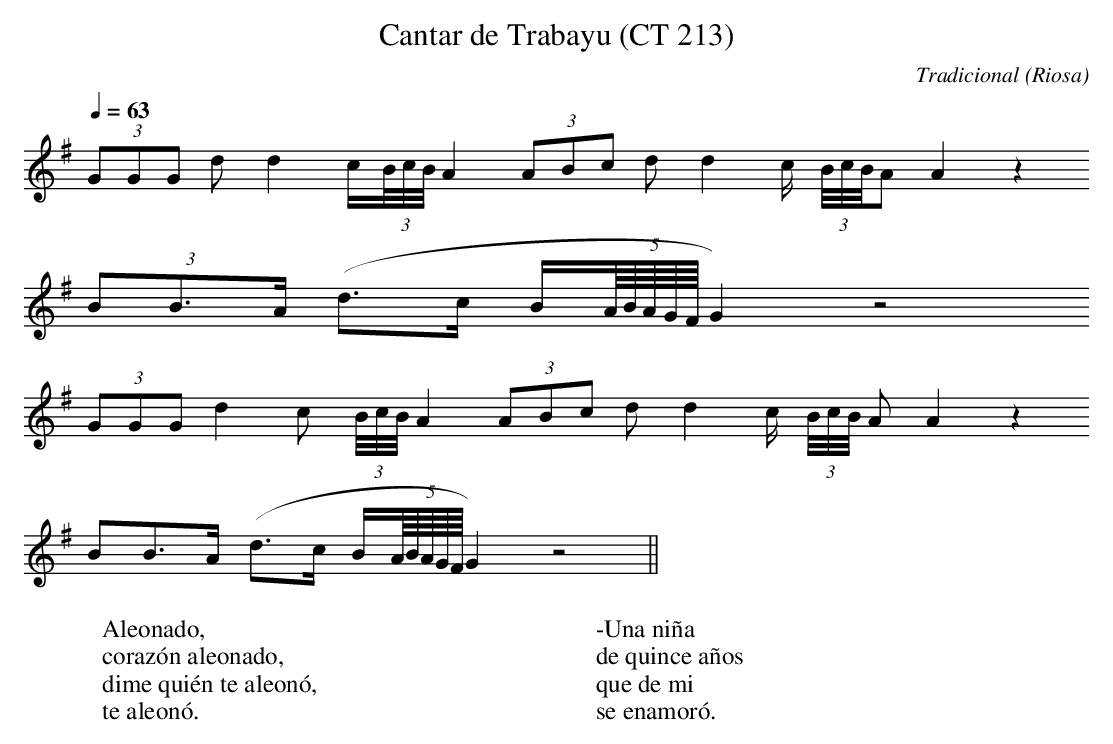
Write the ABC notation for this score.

X:1
T:Cantar de Trabayu (CT 213)
C:Tradicional
O:Riosa
M:Llibre
L:1/8
Q:1/4=63
W:Aleonado,
W:corazón aleonado,
W:dime quién te aleonó,
W:te aleonó.
W:
W:-Una niña
W:de quince años
W:que de mi
W:se enamoró.
K:G
(3GGG d d2 c/(3B/4c/4B/4 A2 (3ABc d d2 c/ (3B/4c/4B/4A A2 z2
(3BB>A (d>c B/(5A/8B/8A/8G/8F/8 G2) z4
(3GGG d2 c (3B/4c/4B/4 A2 (3ABc d d2 c/ (3B/4c/4B/4 A A2 z2
BB>A (d>c B/(5A/8B/8A/8G/8F/8 G2) z4 ||
